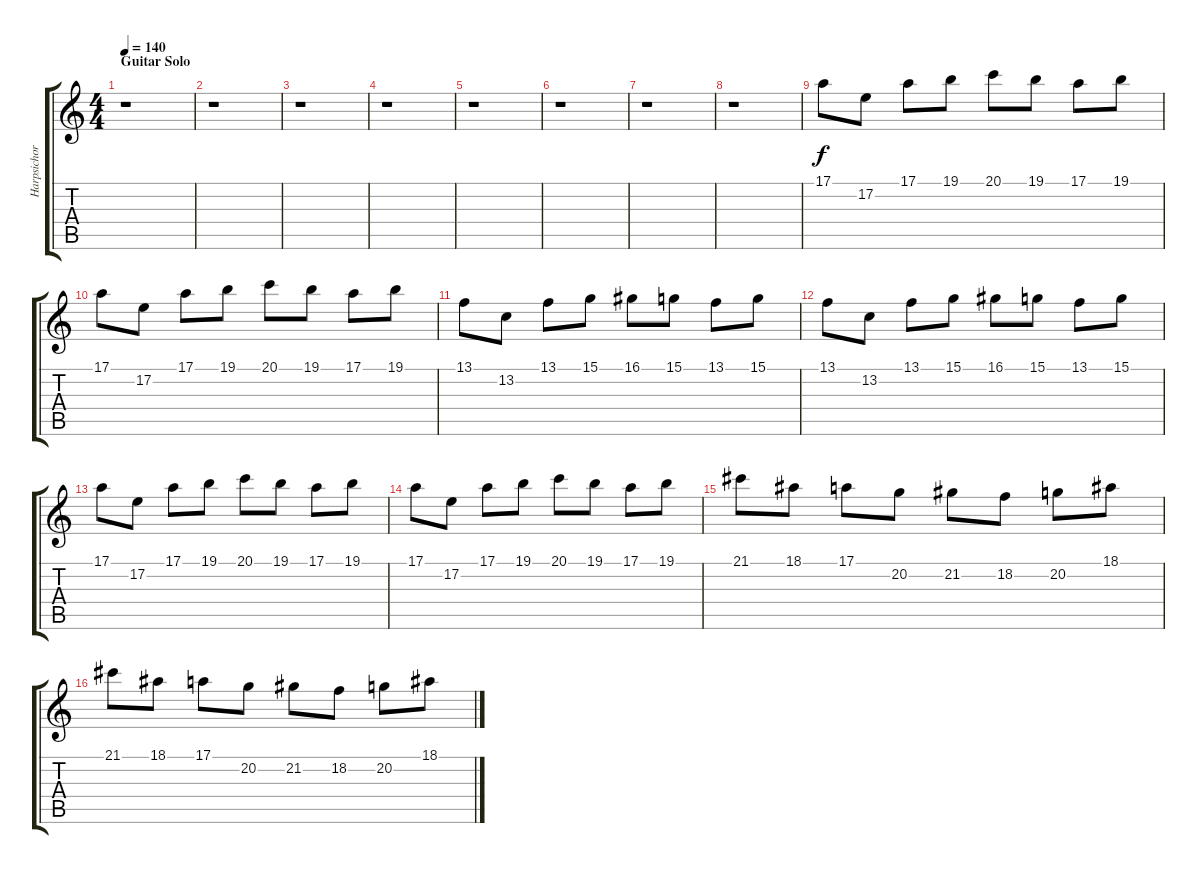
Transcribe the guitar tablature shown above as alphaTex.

\track ("Harpsichord" "Harpsichor") {instrument harpsichord}
\staff {score tabs}
\tuning (E4 B3 G3 D3 A2 E2) {hide}
\ts (4 4)
\section ("" "Guitar Solo")
\tempo 140
\clef g2
\ks c
r.1{dy f} |
r.1 |
r.1 |
r.1 |
r.1 |
r.1 |
r.1 |
r.1 |
17.1.8 17.2.8 17.1.8 19.1.8 20.1.8 19.1.8 17.1.8 19.1.8 |
17.1.8 17.2.8 17.1.8 19.1.8 20.1.8 19.1.8 17.1.8 19.1.8 |
13.1.8 13.2.8 13.1.8 15.1.8 16.1.8 15.1.8 13.1.8 15.1.8 |
13.1.8 13.2.8 13.1.8 15.1.8 16.1.8 15.1.8 13.1.8 15.1.8 |
17.1.8 17.2.8 17.1.8 19.1.8 20.1.8 19.1.8 17.1.8 19.1.8 |
17.1.8 17.2.8 17.1.8 19.1.8 20.1.8 19.1.8 17.1.8 19.1.8 |
21.1.8 18.1.8 17.1.8 20.2.8 21.2.8 18.2.8 20.2.8 18.1.8 |
21.1.8 18.1.8 17.1.8 20.2.8 21.2.8 18.2.8 20.2.8 18.1.8
